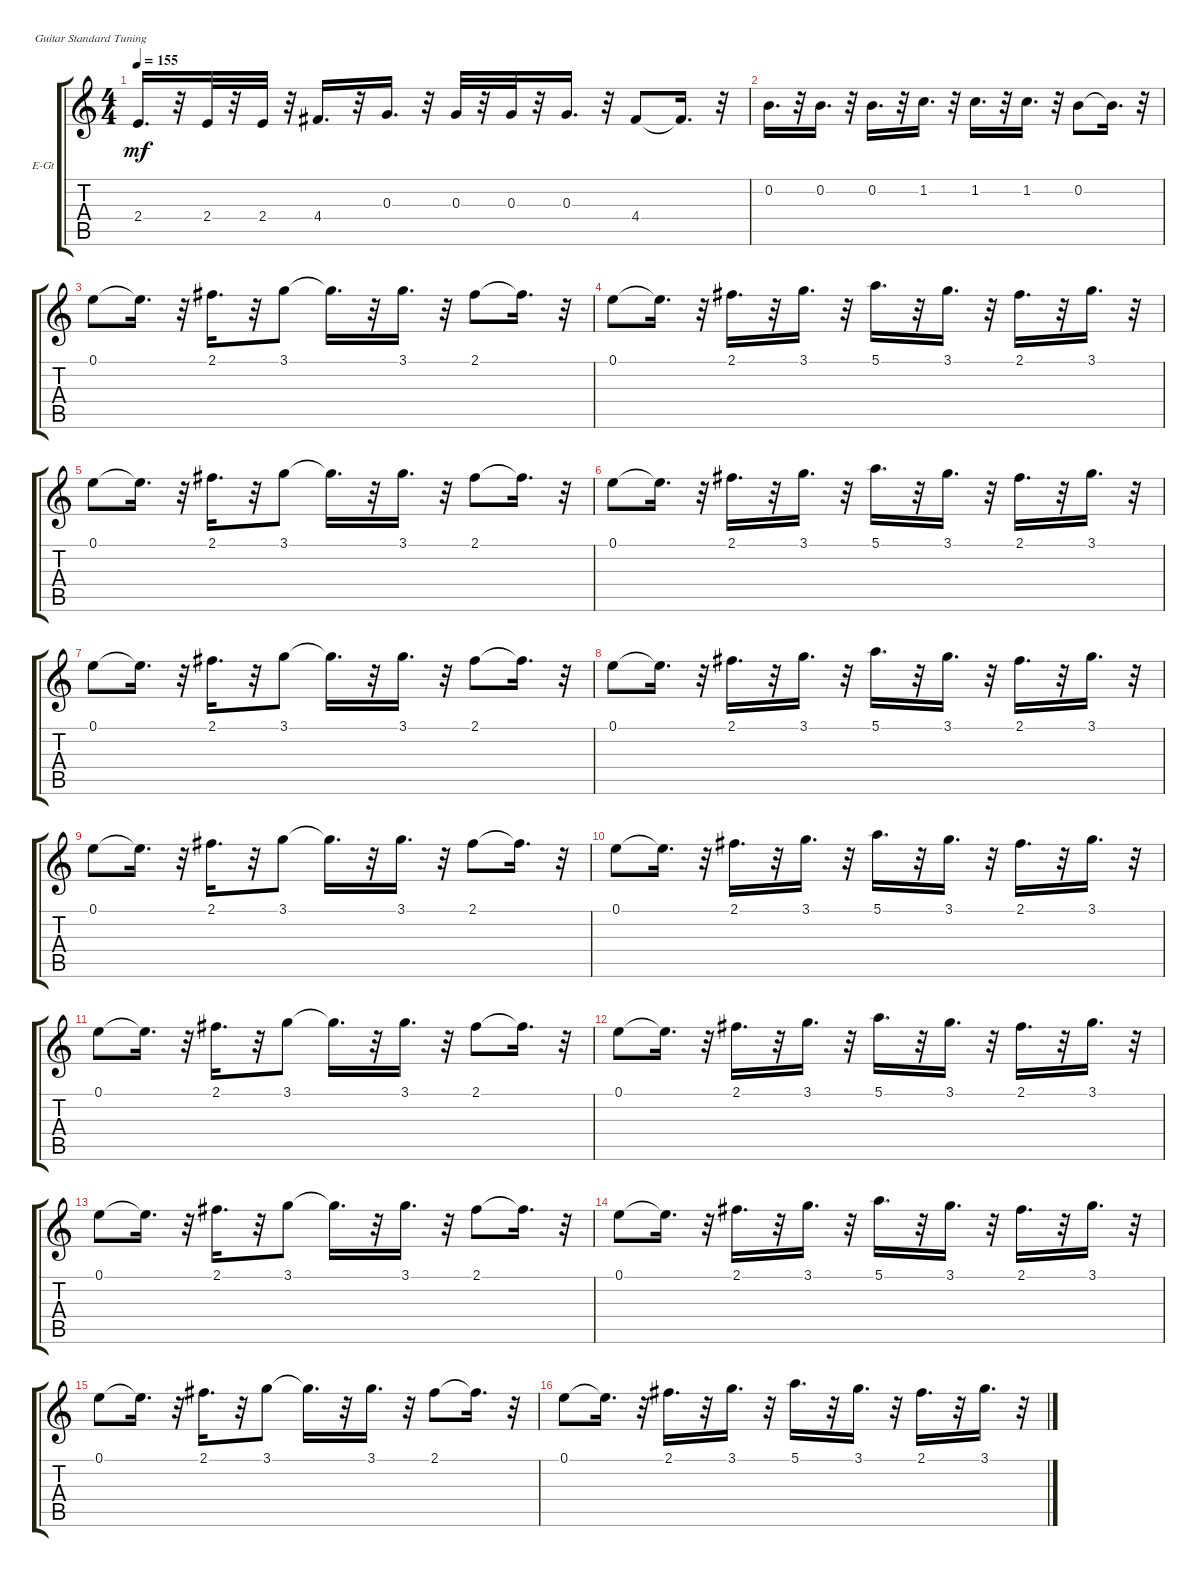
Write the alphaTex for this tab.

\bracketExtendMode groupsimilarinstruments
\firstSystemTrackNameOrientation horizontal
\otherSystemsTrackNameOrientation horizontal
\track ("" "E-Gt") {instrument electricguitarclean}
\staff {score tabs}
\tuning (E4 B3 G3 D3 A2 E2)
\ts (4 4)
\tempo 155
\clef g2
\ks c
2.4.16{d dy mf} r.32 2.4.32 r.32 2.4.32 r.32 4.4.16{d} r.32 0.3.16{d} r.32 0.3.32 r.32 0.3.32 r.32 0.3.16{d} r.32 4.4.8 4.4{t}.16{d} r.32 |
0.2.16{d} r.32 0.2.16{d} r.32 0.2.16{d} r.32 1.2.16{d} r.32 1.2.16{d} r.32 1.2.16{d} r.32 0.2.8 0.2{t}.16{d} r.32 |
0.1.8 0.1{t}.16{d} r.32 2.1.16{d} r.32 3.1.8 3.1{t}.16{d} r.32 3.1.16{d} r.32 2.1.8 2.1{t}.16{d} r.32 |
0.1.8 0.1{t}.16{d} r.32 2.1.16{d} r.32 3.1.16{d} r.32 5.1.16{d} r.32 3.1.16{d} r.32 2.1.16{d} r.32 3.1.16{d} r.32 |
0.1.8 0.1{t}.16{d} r.32 2.1.16{d} r.32 3.1.8 3.1{t}.16{d} r.32 3.1.16{d} r.32 2.1.8 2.1{t}.16{d} r.32 |
0.1.8 0.1{t}.16{d} r.32 2.1.16{d} r.32 3.1.16{d} r.32 5.1.16{d} r.32 3.1.16{d} r.32 2.1.16{d} r.32 3.1.16{d} r.32 |
0.1.8 0.1{t}.16{d} r.32 2.1.16{d} r.32 3.1.8 3.1{t}.16{d} r.32 3.1.16{d} r.32 2.1.8 2.1{t}.16{d} r.32 |
0.1.8 0.1{t}.16{d} r.32 2.1.16{d} r.32 3.1.16{d} r.32 5.1.16{d} r.32 3.1.16{d} r.32 2.1.16{d} r.32 3.1.16{d} r.32 |
0.1.8 0.1{t}.16{d} r.32 2.1.16{d} r.32 3.1.8 3.1{t}.16{d} r.32 3.1.16{d} r.32 2.1.8 2.1{t}.16{d} r.32 |
0.1.8 0.1{t}.16{d} r.32 2.1.16{d} r.32 3.1.16{d} r.32 5.1.16{d} r.32 3.1.16{d} r.32 2.1.16{d} r.32 3.1.16{d} r.32 |
0.1.8 0.1{t}.16{d} r.32 2.1.16{d} r.32 3.1.8 3.1{t}.16{d} r.32 3.1.16{d} r.32 2.1.8 2.1{t}.16{d} r.32 |
0.1.8 0.1{t}.16{d} r.32 2.1.16{d} r.32 3.1.16{d} r.32 5.1.16{d} r.32 3.1.16{d} r.32 2.1.16{d} r.32 3.1.16{d} r.32 |
0.1.8 0.1{t}.16{d} r.32 2.1.16{d} r.32 3.1.8 3.1{t}.16{d} r.32 3.1.16{d} r.32 2.1.8 2.1{t}.16{d} r.32 |
0.1.8 0.1{t}.16{d} r.32 2.1.16{d} r.32 3.1.16{d} r.32 5.1.16{d} r.32 3.1.16{d} r.32 2.1.16{d} r.32 3.1.16{d} r.32 |
0.1.8 0.1{t}.16{d} r.32 2.1.16{d} r.32 3.1.8 3.1{t}.16{d} r.32 3.1.16{d} r.32 2.1.8 2.1{t}.16{d} r.32 |
0.1.8 0.1{t}.16{d} r.32 2.1.16{d} r.32 3.1.16{d} r.32 5.1.16{d} r.32 3.1.16{d} r.32 2.1.16{d} r.32 3.1.16{d} r.32
